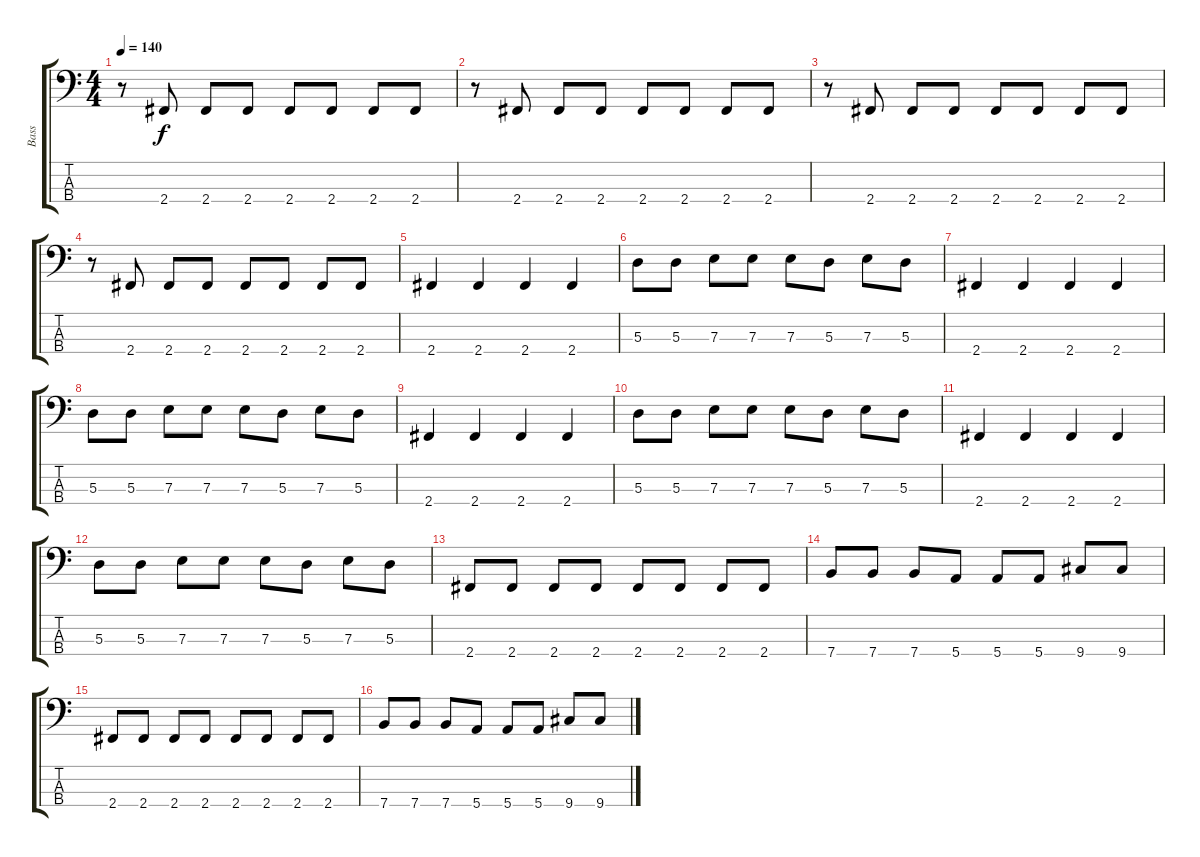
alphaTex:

\track ("Bass" "Bass") {instrument electricbasspick}
\staff {score tabs}
\tuning (G2 D2 A1 E1) {hide}
\ts (4 4)
\tempo 140
\clef f4
\ks c
r.8{dy f} 2.4.8 2.4.8 2.4.8 2.4.8 2.4.8 2.4.8 2.4.8 |
r.8 2.4.8 2.4.8 2.4.8 2.4.8 2.4.8 2.4.8 2.4.8 |
r.8 2.4.8 2.4.8 2.4.8 2.4.8 2.4.8 2.4.8 2.4.8 |
r.8 2.4.8 2.4.8 2.4.8 2.4.8 2.4.8 2.4.8 2.4.8 |
2.4.4 2.4.4 2.4.4 2.4.4 |
5.3.8 5.3.8 7.3.8 7.3.8 7.3.8 5.3.8 7.3.8 5.3.8 |
2.4.4 2.4.4 2.4.4 2.4.4 |
5.3.8 5.3.8 7.3.8 7.3.8 7.3.8 5.3.8 7.3.8 5.3.8 |
2.4.4 2.4.4 2.4.4 2.4.4 |
5.3.8 5.3.8 7.3.8 7.3.8 7.3.8 5.3.8 7.3.8 5.3.8 |
2.4.4 2.4.4 2.4.4 2.4.4 |
5.3.8 5.3.8 7.3.8 7.3.8 7.3.8 5.3.8 7.3.8 5.3.8 |
2.4.8 2.4.8 2.4.8 2.4.8 2.4.8 2.4.8 2.4.8 2.4.8 |
7.4.8 7.4.8 7.4.8 5.4.8 5.4.8 5.4.8 9.4.8 9.4.8 |
2.4.8 2.4.8 2.4.8 2.4.8 2.4.8 2.4.8 2.4.8 2.4.8 |
7.4.8 7.4.8 7.4.8 5.4.8 5.4.8 5.4.8 9.4.8 9.4.8
